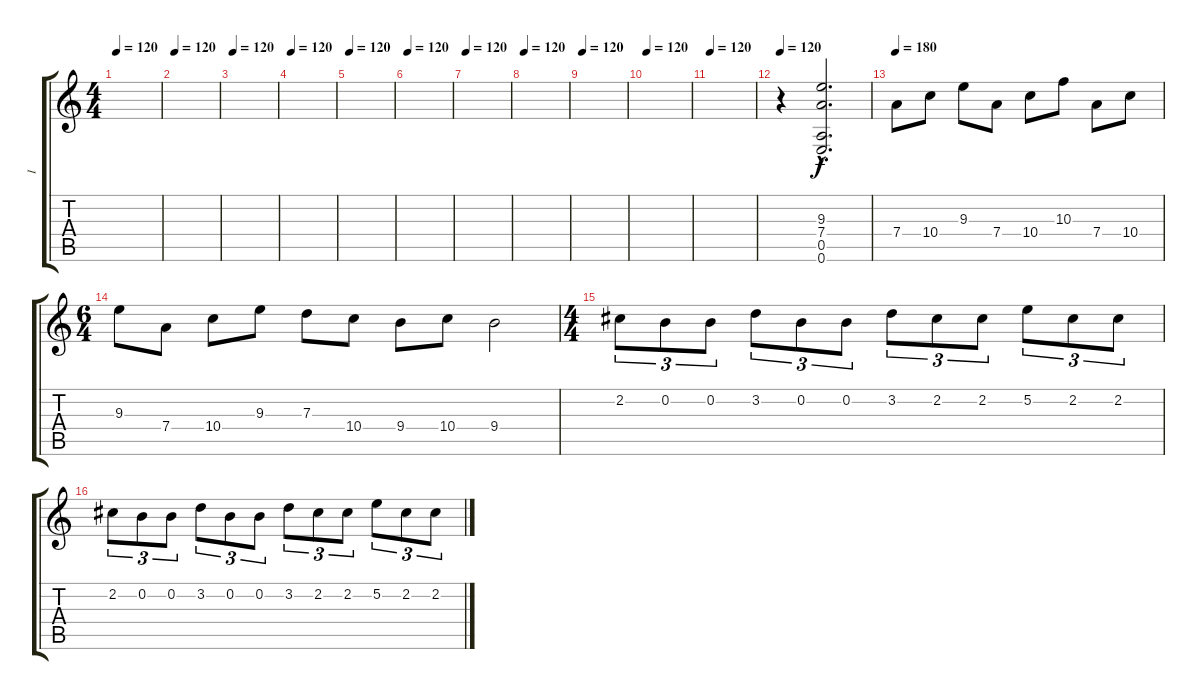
\track ("I" "I") {instrument distortionguitar}
\staff {score tabs}
\tuning (E4 B3 G3 D3 A2 E2) {hide}
\ts (4 4)
\tempo 120
\clef g2
\ks c
|
\tempo 120
|
\tempo 120
|
\tempo 120
|
\tempo 120
|
\tempo 120
|
\tempo 120
|
\tempo 120
|
\tempo 120
|
\tempo 120
|
\tempo 120
|
\tempo 120
r.4{volume 0} (9.3{hac} 7.4{hac} 0.5{hac} 0.6{hac}).2{d volume 14} |
\tempo 180
7.4.8 10.4.8 9.3.8 7.4.8 10.4.8 10.3.8 7.4.8 10.4.8 |
\ts (6 4)
9.3.8 7.4.8 10.4.8 9.3.8 7.3.8 10.4.8 9.4.8 10.4.8 9.4.2 |
\ts (4 4)
2.2.8{tu (3 2)} 0.2.8{tu (3 2)} 0.2.8{tu (3 2)} 3.2.8{tu (3 2)} 0.2.8{tu (3 2)} 0.2.8{tu (3 2)} 3.2.8{tu (3 2)} 2.2.8{tu (3 2)} 2.2.8{tu (3 2)} 5.2.8{tu (3 2)} 2.2.8{tu (3 2)} 2.2.8{tu (3 2)} |
2.2.8{tu (3 2)} 0.2.8{tu (3 2)} 0.2.8{tu (3 2)} 3.2.8{tu (3 2)} 0.2.8{tu (3 2)} 0.2.8{tu (3 2)} 3.2.8{tu (3 2)} 2.2.8{tu (3 2)} 2.2.8{tu (3 2)} 5.2.8{tu (3 2)} 2.2.8{tu (3 2)} 2.2.8{tu (3 2)}
